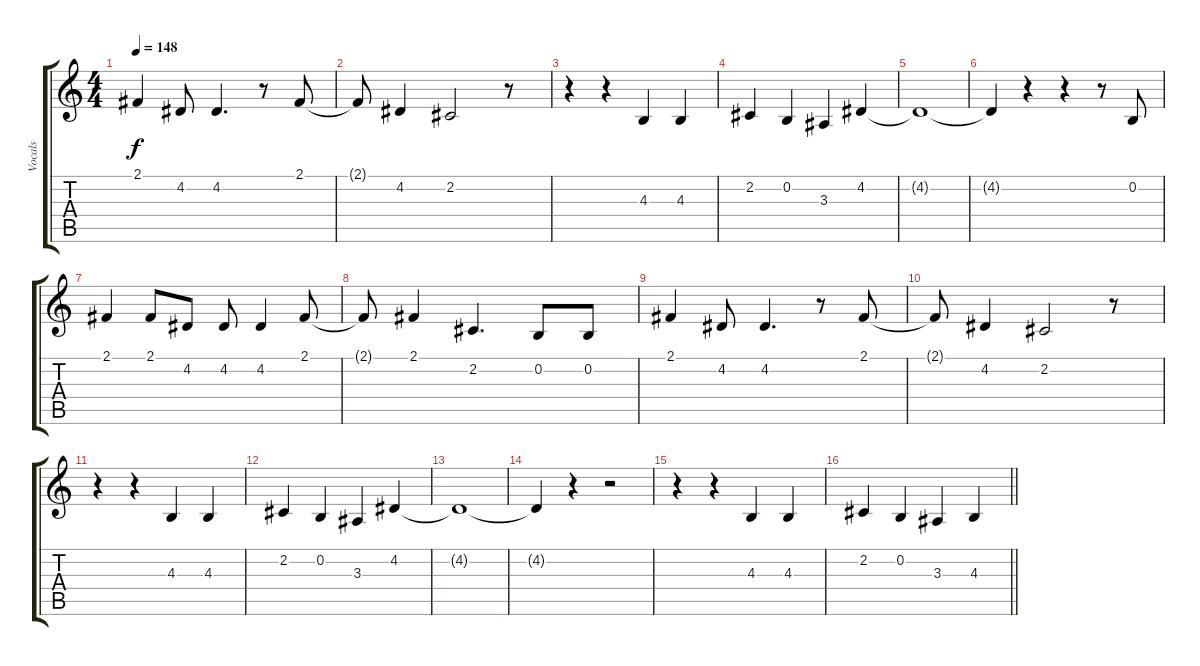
\track ("Vocals" "Vocals") {instrument altosax}
\staff {score tabs}
\tuning (E4 B3 G3 D3 A2 E2) {hide}
\ts (4 4)
\tempo 148
\clef g2
\ks c
2.1.4{dy f} 4.2.8 4.2.4{d} r.8 2.1.8 |
2.1{t}.8 4.2.4 2.2.2 r.8 |
r.4 r.4 4.3.4 4.3.4 |
2.2.4 0.2.4 3.3.4 4.2.4 |
4.2{t}.1 |
4.2{t}.4 r.4 r.4 r.8 0.2.8 |
2.1.4 2.1.8 4.2.8 4.2.8 4.2.4 2.1.8 |
2.1{t}.8 2.1.4 2.2.4{d} 0.2.8 0.2.8 |
2.1.4 4.2.8 4.2.4{d} r.8 2.1.8 |
2.1{t}.8 4.2.4 2.2.2 r.8 |
r.4 r.4 4.3.4 4.3.4 |
2.2.4 0.2.4 3.3.4 4.2.4 |
4.2{t}.1 |
4.2{t}.4 r.4 r.2 |
r.4 r.4 4.3.4 4.3.4 |
\barLineRight lightlight
2.2.4 0.2.4 3.3.4 4.3.4
